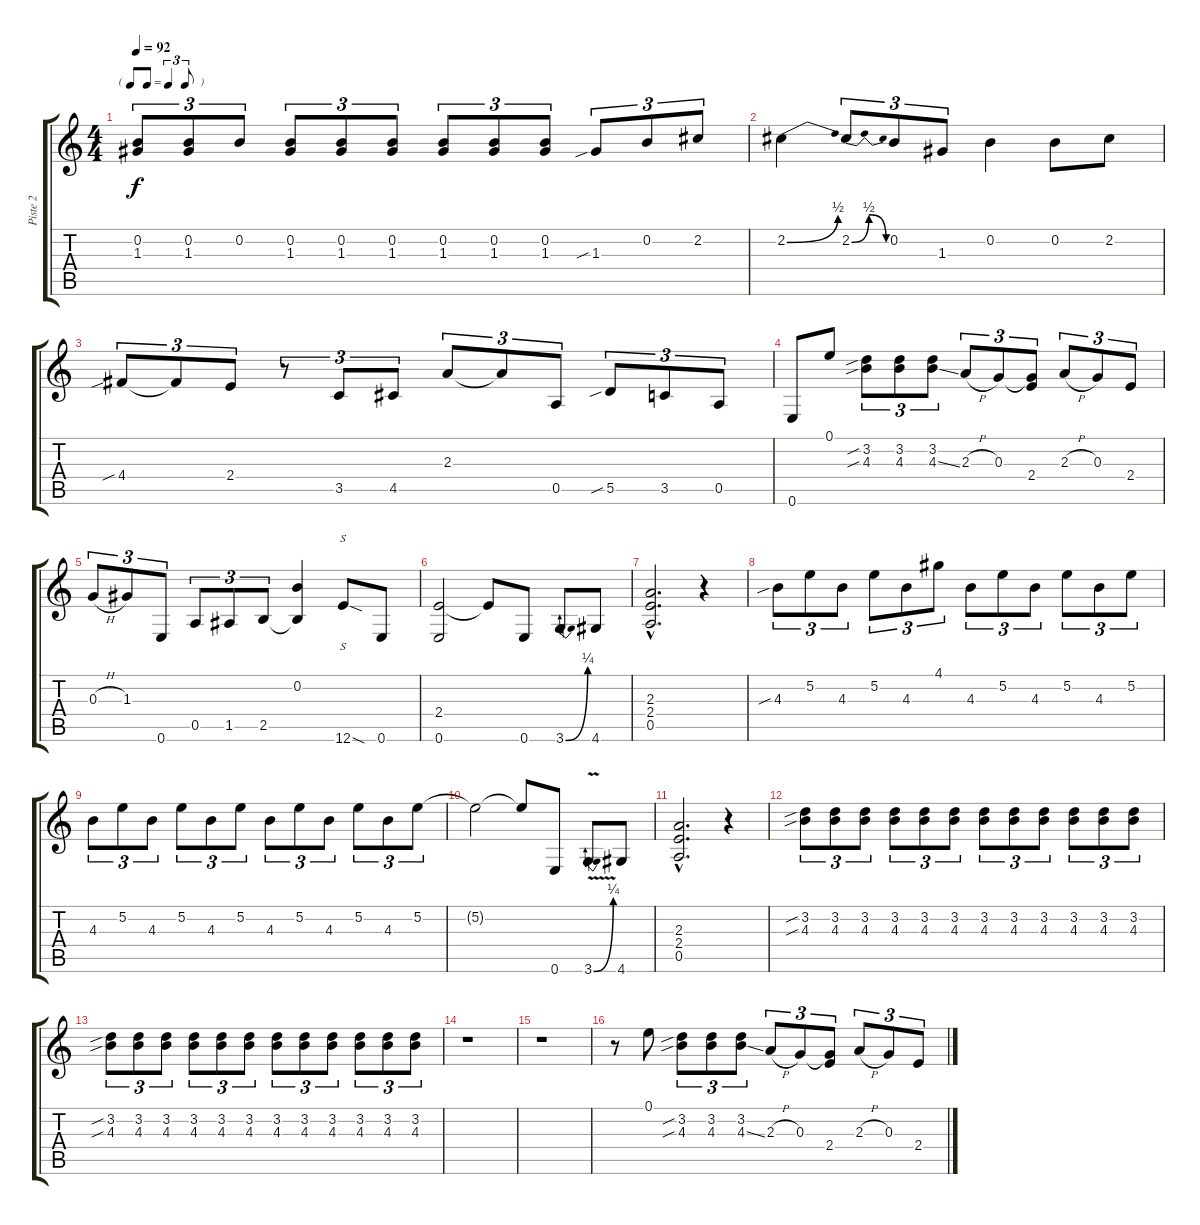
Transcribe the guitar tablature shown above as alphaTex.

\track ("Piste 2" "Piste 2") {instrument electricguitarclean}
\staff {score tabs}
\tuning (E4 B3 G3 D3 A2 E2) {hide}
\ts (4 4)
\tf triplet8th
\tempo 92
\clef g2
\ks c
(0.2 1.3).8{tu (3 2) dy f} (0.2 1.3).8{tu (3 2)} 0.2.8{tu (3 2)} (0.2 1.3).8{tu (3 2)} (0.2 1.3).8{tu (3 2)} (0.2 1.3).8{tu (3 2)} (0.2 1.3).8{tu (3 2)} (0.2 1.3).8{tu (3 2)} (0.2 1.3).8{tu (3 2)} 1.3{sib}.8{tu (3 2)} 0.2.8{tu (3 2)} 2.2.8{tu (3 2)} |
2.2{be (bend 0 0 60 2)}.4 2.2{be (bendrelease 0 0 15 2 30 2 60 0)}.8{tu (3 2)} 0.2.8{tu (3 2)} 1.3.8{tu (3 2)} 0.2.4 0.2.8 2.2.8 |
4.4{sib}.8{tu (3 2)} 4.4{t}.8{tu (3 2)} 2.4.8{tu (3 2)} r.8{tu (3 2)} 3.5.8{tu (3 2)} 4.5.8{tu (3 2)} 2.3.8{tu (3 2)} 2.3{t}.8{tu (3 2)} 0.5.8{tu (3 2)} 5.5{sib}.8{tu (3 2)} 3.5.8{tu (3 2)} 0.5.8{tu (3 2)} |
0.6.8 0.1.8 (3.2{sib} 4.3{sib}).8{tu (3 2)} (3.2 4.3).8{tu (3 2)} (3.2 4.3{ss}).8{tu (3 2)} 2.3{h}.8{tu (3 2)} 0.3.8{tu (3 2)} (0.3{t} 2.4).8{tu (3 2)} 2.3{h}.8{tu (3 2)} 0.3.8{tu (3 2)} 2.4.8{tu (3 2)} |
0.3{h}.8{tu (3 2)} 1.3.8{tu (3 2)} 0.6.8{tu (3 2)} 0.5.8{tu (3 2)} 1.5.8{tu (3 2)} 2.5.8{tu (3 2)} (0.2 2.5{t}).4 12.6{sod}.8{s} 0.6.8 |
(2.4 0.6).2 2.4{t}.8 0.6.8 3.6{be (bend 0 0 60 1)}.8 4.6.8 |
(2.3{hac} 2.4{hac} 0.5{hac}).2{d} r.4 |
4.3{sib}.8{tu (3 2)} 5.2.8{tu (3 2)} 4.3.8{tu (3 2)} 5.2.8{tu (3 2)} 4.3.8{tu (3 2)} 4.1.8{tu (3 2)} 4.3.8{tu (3 2)} 5.2.8{tu (3 2)} 4.3.8{tu (3 2)} 5.2.8{tu (3 2)} 4.3.8{tu (3 2)} 5.2.8{tu (3 2)} |
4.3.8{tu (3 2)} 5.2.8{tu (3 2)} 4.3.8{tu (3 2)} 5.2.8{tu (3 2)} 4.3.8{tu (3 2)} 5.2.8{tu (3 2)} 4.3.8{tu (3 2)} 5.2.8{tu (3 2)} 4.3.8{tu (3 2)} 5.2.8{tu (3 2)} 4.3.8{tu (3 2)} 5.2.8{tu (3 2)} |
5.2{t}.2 5.2{t}.8 0.6.8 3.6{be (bend 0 0 60 1) v}.8 4.6.8 |
(2.3{hac} 2.4{hac} 0.5{hac}).2{d} r.4 |
(3.2{sib} 4.3{sib}).8{tu (3 2)} (3.2 4.3).8{tu (3 2)} (3.2 4.3).8{tu (3 2)} (3.2 4.3).8{tu (3 2)} (3.2 4.3).8{tu (3 2)} (3.2 4.3).8{tu (3 2)} (3.2 4.3).8{tu (3 2)} (3.2 4.3).8{tu (3 2)} (3.2 4.3).8{tu (3 2)} (3.2 4.3).8{tu (3 2)} (3.2 4.3).8{tu (3 2)} (3.2 4.3).8{tu (3 2)} |
(3.2{sib} 4.3{sib}).8{tu (3 2)} (3.2 4.3).8{tu (3 2)} (3.2 4.3).8{tu (3 2)} (3.2 4.3).8{tu (3 2)} (3.2 4.3).8{tu (3 2)} (3.2 4.3).8{tu (3 2)} (3.2 4.3).8{tu (3 2)} (3.2 4.3).8{tu (3 2)} (3.2 4.3).8{tu (3 2)} (3.2 4.3).8{tu (3 2)} (3.2 4.3).8{tu (3 2)} (3.2 4.3).8{tu (3 2)} |
r.1 |
r.1 |
r.8 0.1.8 (3.2{sib} 4.3{sib}).8{tu (3 2)} (3.2 4.3).8{tu (3 2)} (3.2 4.3{ss}).8{tu (3 2)} 2.3{h}.8{tu (3 2)} 0.3.8{tu (3 2)} (0.3{t} 2.4).8{tu (3 2)} 2.3{h}.8{tu (3 2)} 0.3.8{tu (3 2)} 2.4.8{tu (3 2)}
